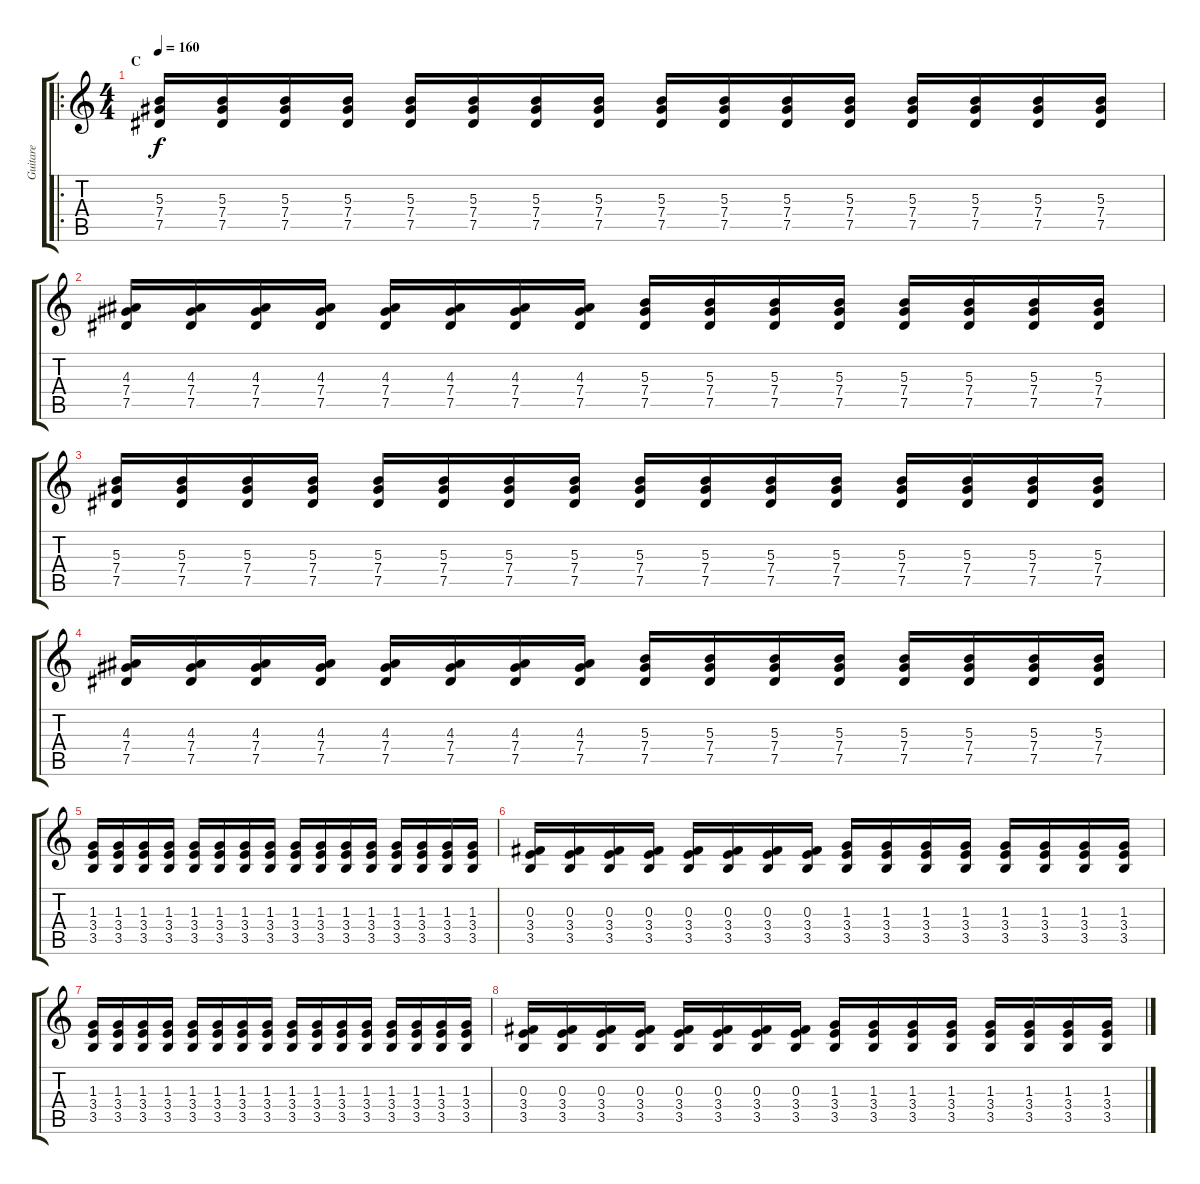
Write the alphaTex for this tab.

\track ("Guitare" "Guitare") {instrument distortionguitar}
\staff {score tabs}
\tuning (Eb4 Bb3 Gb3 Db3 Ab2 Eb2) {hide}
\ro
\ts (4 4)
\section ("" "C")
\tempo 160
\clef g2
\ks c
(5.3 7.4 7.5).16{dy f} (5.3 7.4 7.5).16 (5.3 7.4 7.5).16 (5.3 7.4 7.5).16 (5.3 7.4 7.5).16 (5.3 7.4 7.5).16 (5.3 7.4 7.5).16 (5.3 7.4 7.5).16 (5.3 7.4 7.5).16 (5.3 7.4 7.5).16 (5.3 7.4 7.5).16 (5.3 7.4 7.5).16 (5.3 7.4 7.5).16 (5.3 7.4 7.5).16 (5.3 7.4 7.5).16 (5.3 7.4 7.5).16 |
(4.3 7.4 7.5).16 (4.3 7.4 7.5).16 (4.3 7.4 7.5).16 (4.3 7.4 7.5).16 (4.3 7.4 7.5).16 (4.3 7.4 7.5).16 (4.3 7.4 7.5).16 (4.3 7.4 7.5).16 (5.3 7.4 7.5).16 (5.3 7.4 7.5).16 (5.3 7.4 7.5).16 (5.3 7.4 7.5).16 (5.3 7.4 7.5).16 (5.3 7.4 7.5).16 (5.3 7.4 7.5).16 (5.3 7.4 7.5).16 |
(5.3 7.4 7.5).16 (5.3 7.4 7.5).16 (5.3 7.4 7.5).16 (5.3 7.4 7.5).16 (5.3 7.4 7.5).16 (5.3 7.4 7.5).16 (5.3 7.4 7.5).16 (5.3 7.4 7.5).16 (5.3 7.4 7.5).16 (5.3 7.4 7.5).16 (5.3 7.4 7.5).16 (5.3 7.4 7.5).16 (5.3 7.4 7.5).16 (5.3 7.4 7.5).16 (5.3 7.4 7.5).16 (5.3 7.4 7.5).16 |
(4.3 7.4 7.5).16 (4.3 7.4 7.5).16 (4.3 7.4 7.5).16 (4.3 7.4 7.5).16 (4.3 7.4 7.5).16 (4.3 7.4 7.5).16 (4.3 7.4 7.5).16 (4.3 7.4 7.5).16 (5.3 7.4 7.5).16 (5.3 7.4 7.5).16 (5.3 7.4 7.5).16 (5.3 7.4 7.5).16 (5.3 7.4 7.5).16 (5.3 7.4 7.5).16 (5.3 7.4 7.5).16 (5.3 7.4 7.5).16 |
(1.3 3.4 3.5).16 (1.3 3.4 3.5).16 (1.3 3.4 3.5).16 (1.3 3.4 3.5).16 (1.3 3.4 3.5).16 (1.3 3.4 3.5).16 (1.3 3.4 3.5).16 (1.3 3.4 3.5).16 (1.3 3.4 3.5).16 (1.3 3.4 3.5).16 (1.3 3.4 3.5).16 (1.3 3.4 3.5).16 (1.3 3.4 3.5).16 (1.3 3.4 3.5).16 (1.3 3.4 3.5).16 (1.3 3.4 3.5).16 |
(0.3 3.4 3.5).16 (0.3 3.4 3.5).16 (0.3 3.4 3.5).16 (0.3 3.4 3.5).16 (0.3 3.4 3.5).16 (0.3 3.4 3.5).16 (0.3 3.4 3.5).16 (0.3 3.4 3.5).16 (1.3 3.4 3.5).16 (1.3 3.4 3.5).16 (1.3 3.4 3.5).16 (1.3 3.4 3.5).16 (1.3 3.4 3.5).16 (1.3 3.4 3.5).16 (1.3 3.4 3.5).16 (1.3 3.4 3.5).16 |
(1.3 3.4 3.5).16 (1.3 3.4 3.5).16 (1.3 3.4 3.5).16 (1.3 3.4 3.5).16 (1.3 3.4 3.5).16 (1.3 3.4 3.5).16 (1.3 3.4 3.5).16 (1.3 3.4 3.5).16 (1.3 3.4 3.5).16 (1.3 3.4 3.5).16 (1.3 3.4 3.5).16 (1.3 3.4 3.5).16 (1.3 3.4 3.5).16 (1.3 3.4 3.5).16 (1.3 3.4 3.5).16 (1.3 3.4 3.5).16 |
(0.3 3.4 3.5).16 (0.3 3.4 3.5).16 (0.3 3.4 3.5).16 (0.3 3.4 3.5).16 (0.3 3.4 3.5).16 (0.3 3.4 3.5).16 (0.3 3.4 3.5).16 (0.3 3.4 3.5).16 (1.3 3.4 3.5).16 (1.3 3.4 3.5).16 (1.3 3.4 3.5).16 (1.3 3.4 3.5).16 (1.3 3.4 3.5).16 (1.3 3.4 3.5).16 (1.3 3.4 3.5).16 (1.3 3.4 3.5).16
